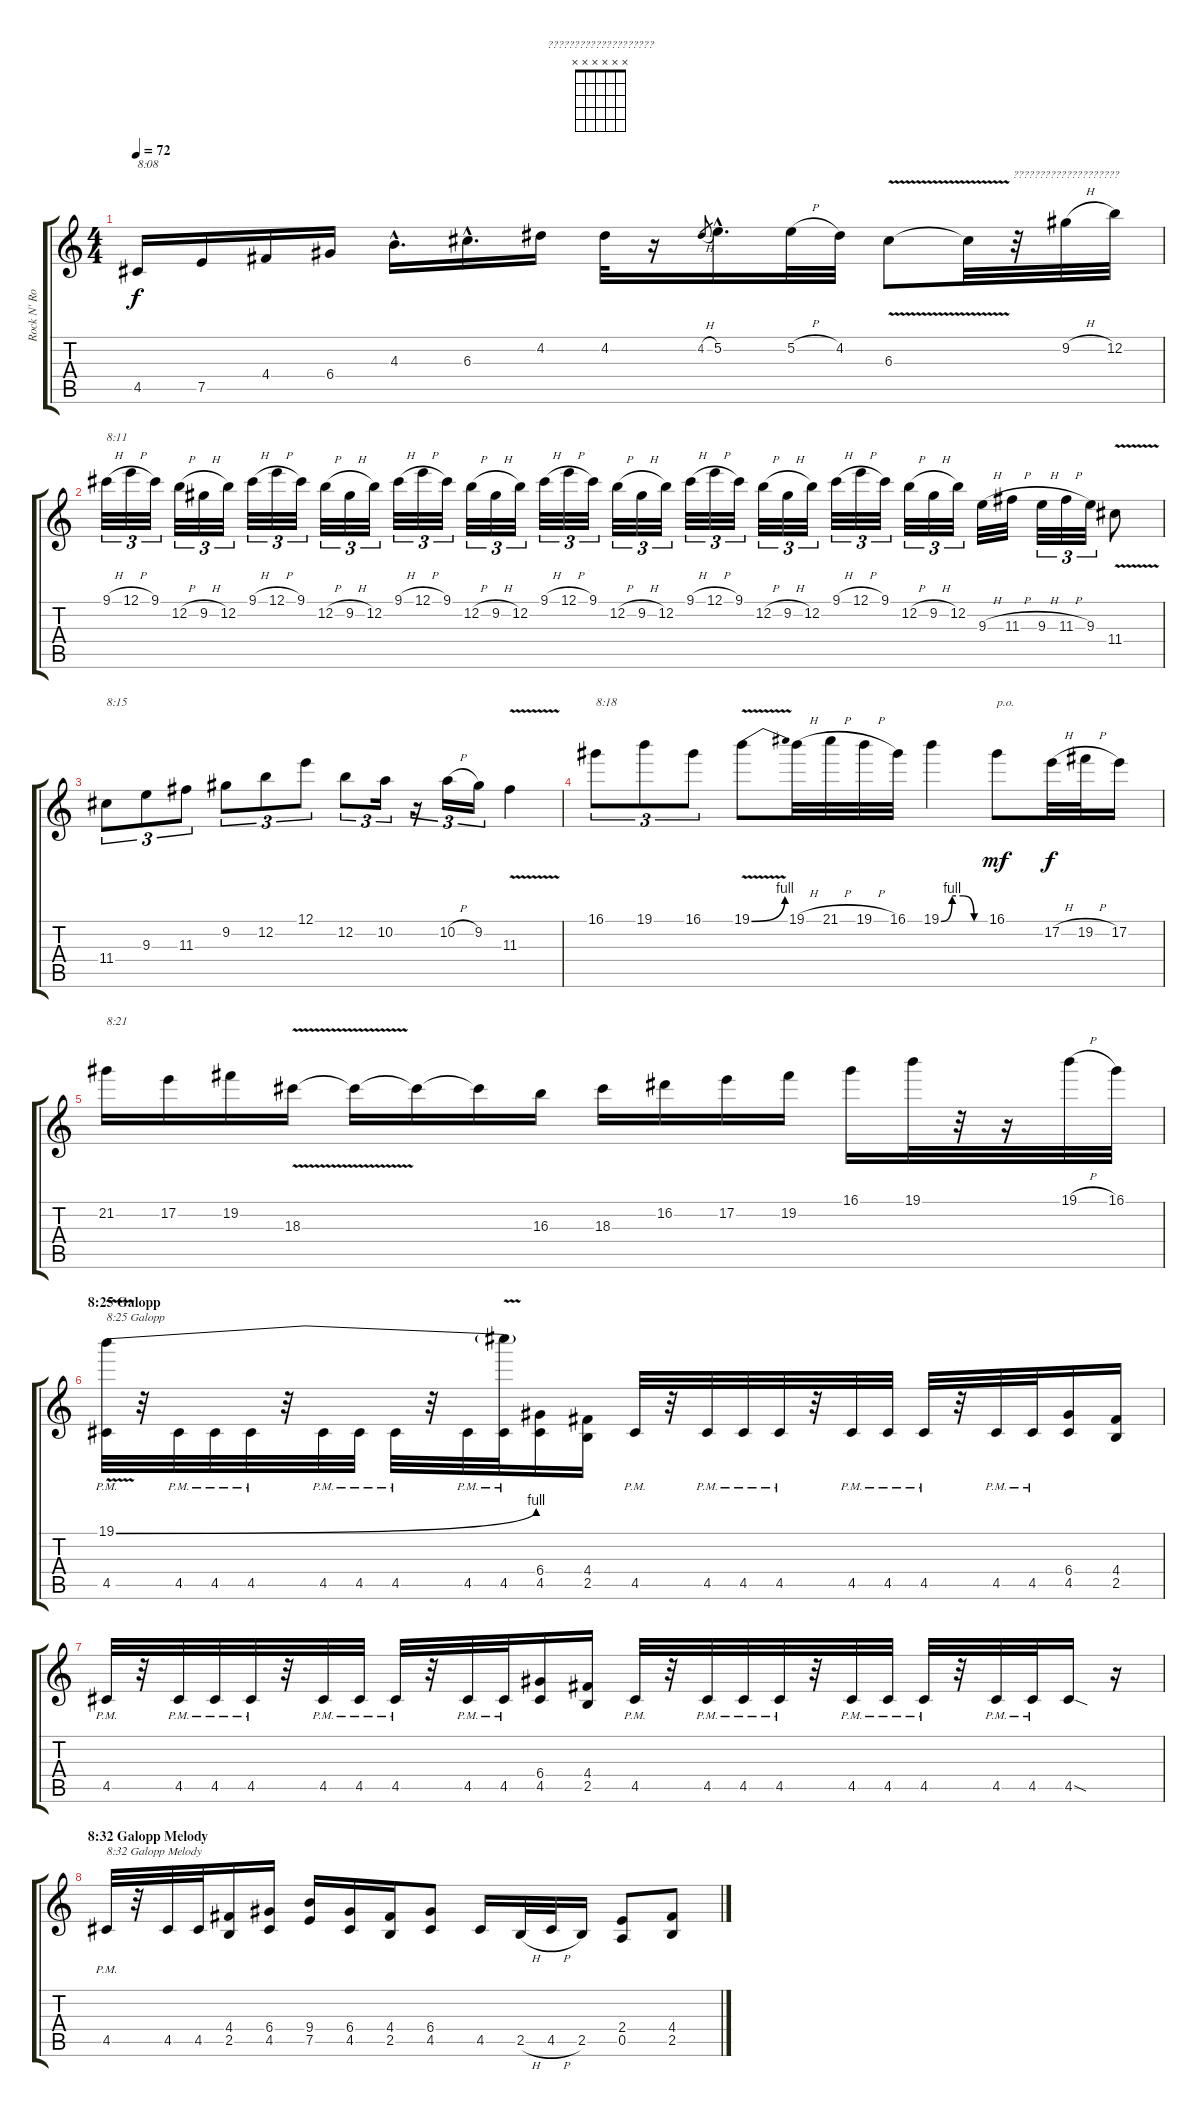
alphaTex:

\track ("Rock N' Rolf (left)" "Rock N' Ro") {instrument distortionguitar}
\staff {score tabs}
\tuning (E4 B3 G3 D3 A2 E2) {hide}
\chord ("????????????????????" x x x x x x)
\ts (4 4)
\tempo 72
\clef g2
\ks c
4.5.16{txt "8:08" dy f} 7.5.16 4.4.16 6.4.16 4.3{hac}.16{d} 6.3{hac}.16{d} 4.2.16 4.2.32 r.16 4.2{h}.8{gr} 5.2{hac}.16{d} 5.2{h}.32 4.2.32 6.3{v}.8 6.3{t}.32 r.32 9.2{h}.32{ch "????????????????????"} 12.2.32 |
9.1{h}.32{tu (3 2) txt "8:11"} 12.1{h}.32{tu (3 2)} 9.1.32{tu (3 2)} 12.2{h}.32{tu (3 2)} 9.2{h}.32{tu (3 2)} 12.2.32{tu (3 2)} 9.1{h}.32{tu (3 2)} 12.1{h}.32{tu (3 2)} 9.1.32{tu (3 2)} 12.2{h}.32{tu (3 2)} 9.2{h}.32{tu (3 2)} 12.2.32{tu (3 2)} 9.1{h}.32{tu (3 2)} 12.1{h}.32{tu (3 2)} 9.1.32{tu (3 2)} 12.2{h}.32{tu (3 2)} 9.2{h}.32{tu (3 2)} 12.2.32{tu (3 2)} 9.1{h}.32{tu (3 2)} 12.1{h}.32{tu (3 2)} 9.1.32{tu (3 2)} 12.2{h}.32{tu (3 2)} 9.2{h}.32{tu (3 2)} 12.2.32{tu (3 2)} 9.1{h}.32{tu (3 2)} 12.1{h}.32{tu (3 2)} 9.1.32{tu (3 2)} 12.2{h}.32{tu (3 2)} 9.2{h}.32{tu (3 2)} 12.2.32{tu (3 2)} 9.1{h}.32{tu (3 2)} 12.1{h}.32{tu (3 2)} 9.1.32{tu (3 2)} 12.2{h}.32{tu (3 2)} 9.2{h}.32{tu (3 2)} 12.2.32{tu (3 2)} 9.3{h}.32 11.3{h}.32 9.3{h}.32{tu (3 2)} 11.3{h}.32{tu (3 2)} 9.3.32{tu (3 2)} 11.4{v}.8 |
11.4.8{tu (3 2) txt "8:15"} 9.3.8{tu (3 2)} 11.3.8{tu (3 2)} 9.2.8{tu (3 2)} 12.2.8{tu (3 2)} 12.1.8{tu (3 2)} 12.2.8{tu (3 2)} 10.2.16{tu (3 2)} r.16{tu (3 2)} 10.2{h}.16{tu (3 2)} 9.2.16{tu (3 2)} 11.3{v}.4 |
16.1.8{tu (3 2) txt "8:18"} 19.1.8{tu (3 2)} 16.1.8{tu (3 2)} 19.1{be (bend 0 0 60 4) v}.8 19.1{h}.32 21.1{h}.32 19.1{h}.32 16.1.32 19.1{be (custom 0 0 15 4 30 4 45 0 60 0)}.4 16.1.8{txt "p.o." dy mf} 17.2{h}.32{dy f} 19.2{h}.32 17.2.16 |
21.2.16{txt "8:21"} 17.2.16 19.2.16 18.3{v}.16 18.3{t}.16 18.3{t}.16 18.3{t}.16 16.3.16 18.3.16 16.2.16 17.2.16 19.2.16 16.1.16 19.1.32 r.32 r.16 19.1{h}.32 16.1.32 |
\section ("" "8:25 Galopp")
(19.1{be (bend 0 0 60 4) v} 4.5{pm}).32{txt "8:25 Galopp"} r.32 4.5{pm}.32 4.5{pm}.32 4.5{pm}.32 r.32 4.5{pm}.32 4.5{pm}.32 4.5{pm}.32 r.32 4.5{pm}.32 (19.1{t} 4.5{pm}).32 (6.4 4.5).16 (4.4 2.5).16 4.5{pm}.32 r.32 4.5{pm}.32 4.5{pm}.32 4.5{pm}.32 r.32 4.5{pm}.32 4.5{pm}.32 4.5{pm}.32 r.32 4.5{pm}.32 4.5{pm}.32 (6.4 4.5).16 (4.4 2.5).16 |
4.5{pm}.32 r.32 4.5{pm}.32 4.5{pm}.32 4.5{pm}.32 r.32 4.5{pm}.32 4.5{pm}.32 4.5{pm}.32 r.32 4.5{pm}.32 4.5{pm}.32 (6.4 4.5).16 (4.4 2.5).16 4.5{pm}.32 r.32 4.5{pm}.32 4.5{pm}.32 4.5{pm}.32 r.32 4.5{pm}.32 4.5{pm}.32 4.5{pm}.32 r.32 4.5{pm}.32 4.5{pm}.32 4.5{sod}.16 r.16 |
\section ("" "8:32 Galopp Melody")
4.5{pm}.32{txt "8:32 Galopp Melody"} r.32 4.5.32 4.5.32 (4.4 2.5).16 (6.4 4.5).16 (9.4 7.5).16 (6.4 4.5).16 (4.4 2.5).16 (6.4 4.5).8 4.5.16 2.5{h}.32 4.5{h}.32 2.5.16 (2.4 0.5).8 (4.4 2.5).8
